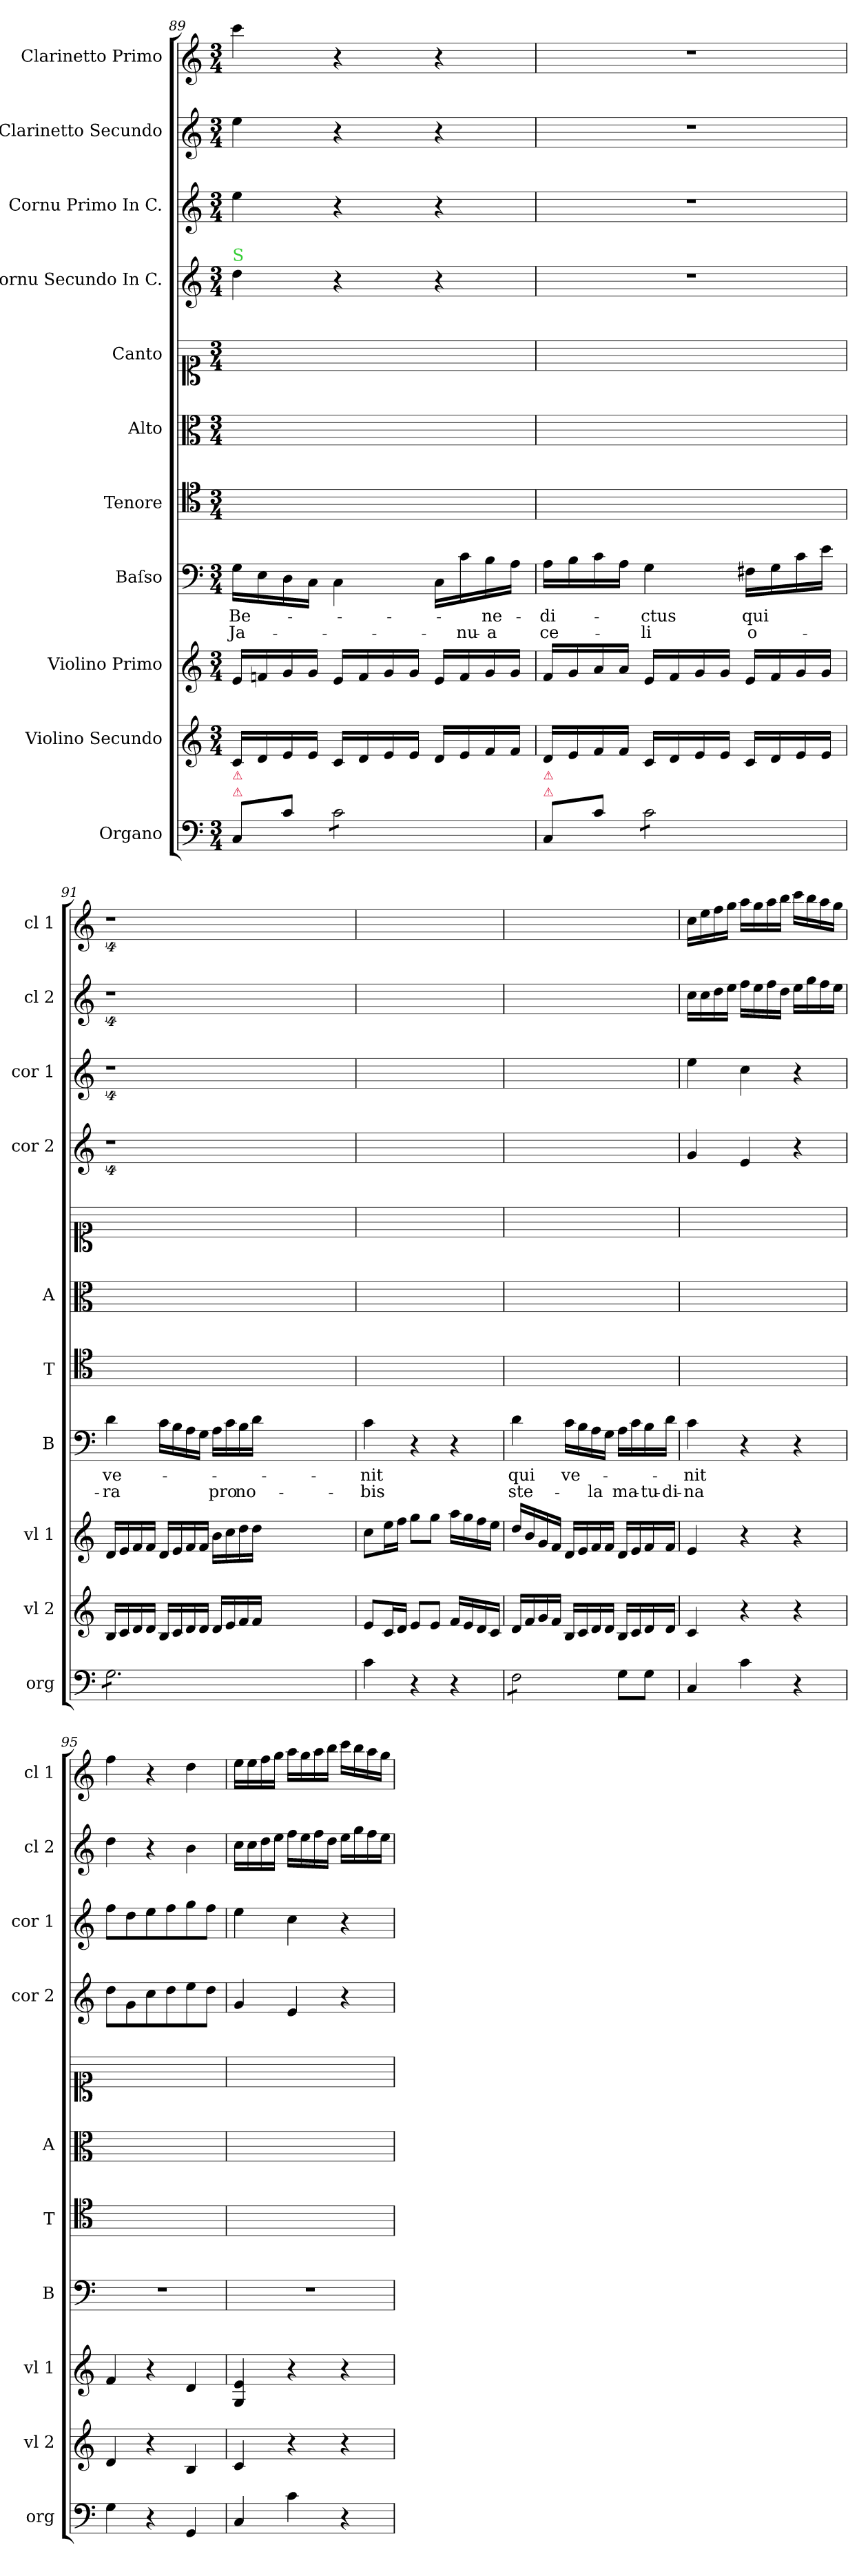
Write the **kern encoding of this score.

**kern	**kern	**kern	**kern	**text	**text	**kern	**kern	**kern	**kern	**kern	**kern	**kern
*part11	*part10	*part9	*part8	*part8	*part8	*part7	*part6	*part5	*part4	*part3	*part2	*part1
*staff11	*staff10	*staff9	*staff8	*staff8	*staff8	*staff7	*staff6	*staff5	*staff4	*staff3	*staff2	*staff1
*I"Organo	*I"Violino Secundo	*I"Violino Primo	*I"Baſso	*	*	*I"Tenore	*I"Alto	*I"Canto	*I"Cornu Secundo In C.	*I"Cornu Primo In C.	*I"Clarinetto Secundo	*I"Clarinetto Primo
*I'org	*I'vl 2	*I'vl 1	*I'B	*	*	*I'T	*I'A	*	*I'cor 2	*I'cor 1	*I'cl 2	*I'cl 1
*clefF4	*clefG2	*clefG2	*clefF4	*	*	*clefC4	*clefC3	*clefC1	*clefG2	*clefG2	*clefG2	*clefG2
*k[]	*k[]	*k[]	*k[]	*	*	*k[]	*k[]	*k[]	*k[]	*k[]	*k[]	*k[]
*C:	*C:	*C:	*C:	*	*	*C:	*C:	*C:	*C:	*C:	*C:	*C:
*M3/4	*M3/4	*M3/4	*M3/4	*	*	*M3/4	*M3/4	*M3/4	*M3/4	*M3/4	*M3/4	*M3/4
=89	=89	=89	=89	=89	=89	=89	=89	=89	=89	=89	=89	=89
!	!	!	!	!	!	!	!	!	!LO:TX:a:color=limegreen:t=S	!	!	!
!LO:TX:a:color=crimson:t=⚠	!	!	!	!	!	!	!	!	!	!	!	!
!LO:TX:a:color=crimson:t=⚠	!	!	!	!	!	!	!	!	!	!	!	!
8C/L	16c/LL	16e/LL	16G\LL	Be-	Ja-	2.ryy	2.ryy	2.ryy	4dd\	4ee\	4ee\	4ccc\
.	16d/	16fn/	16E\	.	.	.	.	.	.	.	.	.
8c\J	16e/	16g/	16D\	.	.	.	.	.	.	.	.	.
.	16e/JJ	16g/JJ	16C\JJ	.	.	.	.	.	.	.	.	.
*tremolo	*	*	*	*	*	*	*	*	*	*	*	*
8c\L	16c/LL	16e/LL	4C\	.	.	.	.	.	4r	4r	4r	4r
.	16d/	16f/	.	.	.	.	.	.	.	.	.	.
8c\	16e/	16g/	.	.	.	.	.	.	.	.	.	.
.	16e/JJ	16g/JJ	.	.	.	.	.	.	.	.	.	.
8c\	16d/LL	16e/LL	16C\LL	.	.	.	.	.	4r	4r	4r	4r
.	16e/	16f/	16c\	.	-nu-	.	.	.	.	.	.	.
8c\J	16f/	16g/	16B\	-ne-	-a	.	.	.	.	.	.	.
*Xtremolo	*	*	*	*	*	*	*	*	*	*	*	*
.	16f/JJ	16g/JJ	16A\JJ	.	.	.	.	.	.	.	.	.
=90	=90	=90	=90	=90	=90	=90	=90	=90	=90	=90	=90	=90
!LO:TX:a:color=crimson:t=⚠	!	!	!	!	!	!	!	!	!	!	!	!
!LO:TX:a:color=crimson:t=⚠	!	!	!	!	!	!	!	!	!	!	!	!
8C/L	16d/LL	16f/LL	16A\LL	-di-	ce-	2.ryy	2.ryy	2.ryy	2.r	2.r	2.r	2.r
.	16e/	16g/	16B\	.	.	.	.	.	.	.	.	.
8c\J	16f/	16a/	16c\	.	.	.	.	.	.	.	.	.
.	16f/JJ	16a/JJ	16A\JJ	.	.	.	.	.	.	.	.	.
*tremolo	*	*	*	*	*	*	*	*	*	*	*	*
8c\L	16c/LL	16e/LL	4G\	-ctus	-li	.	.	.	.	.	.	.
.	16d/	16f/	.	.	.	.	.	.	.	.	.	.
8c\	16e/	16g/	.	.	.	.	.	.	.	.	.	.
.	16e/JJ	16g/JJ	.	.	.	.	.	.	.	.	.	.
8c\	16c/LL	16e/LL	16F#X\LL	qui	o-	.	.	.	.	.	.	.
.	16d/	16f/	16G\	.	.	.	.	.	.	.	.	.
8c\J	16e/	16g/	16c\	.	.	.	.	.	.	.	.	.
.	16e/JJ	16g/JJ	16e\JJ	.	.	.	.	.	.	.	.	.
=91	=91	=91	=91	=91	=91	=91	=91	=91	=91	=91	=91	=91
8G\L	16B/LL	16d/LL	4d\	ve-	-ra	2.ryy	2.ryy	2.ryy	4%9r	4%9r	4%9r	4%9r
.	16c/	16e/	.	.	.	.	.	.	.	.	.	.
8G\	16d/	16f/	.	.	.	.	.	.	.	.	.	.
.	16d/JJ	16f/JJ	.	.	.	.	.	.	.	.	.	.
8G\	16B/LL	16d/LL	16c\LL	.	.	.	.	.	.	.	.	.
.	16c/	16e/	16B\	.	.	.	.	.	.	.	.	.
8G\	16d/	16f/	16A\	.	.	.	.	.	.	.	.	.
.	16d/JJ	16f/JJ	16G\JJ	.	.	.	.	.	.	.	.	.
8G\	16d/LL	16b\LL	16A\LL	.	pro	.	.	.	.	.	.	.
.	16e/	16cc\	16c\	.	.	.	.	.	.	.	.	.
8G\J	16f/	16dd\	16B\	.	no-	.	.	.	.	.	.	.
*Xtremolo	*	*	*	*	*	*	*	*	*	*	*	*
.	16f/JJ	16dd\JJ	16d\JJ	.	.	.	.	.	.	.	.	.
1.ryy	1.ryy	1.ryy	1.ryy	.	.	1.ryy	1.ryy	1.ryy	.	.	.	.
=92	=92	=92	=92	=92	=92	=92	=92	=92	=92	=92	=92	=92
4c\	8e/L	8cc\L	4c\	-nit	-bis	2.ryy	2.ryy	2.ryy	2.ryy	2.ryy	2.ryy	2.ryy
.	16c/L	16ee\L	.	.	.	.	.	.	.	.	.	.
.	16d/JJ	16ff\JJ	.	.	.	.	.	.	.	.	.	.
4r	8e/L	8gg\L	4r	.	.	.	.	.	.	.	.	.
.	8e/J	8gg\J	.	.	.	.	.	.	.	.	.	.
4r	16f/LL	16aa\LL	4r	.	.	.	.	.	.	.	.	.
.	16e/	16gg\	.	.	.	.	.	.	.	.	.	.
.	16d/	16ff\	.	.	.	.	.	.	.	.	.	.
.	16c/JJ	16ee\JJ	.	.	.	.	.	.	.	.	.	.
=93	=93	=93	=93	=93	=93	=93	=93	=93	=93	=93	=93	=93
!LO:TX:a:color=crimson:t=⚠	!	!	!	!	!	!	!	!	!	!	!	!
*tremolo	*	*	*	*	*	*	*	*	*	*	*	*
8F\L	16d/LL	16dd/LL	4d\	qui	ste-	2.ryy	2.ryy	2.ryy	2.ryy	2.ryy	2.ryy	2.ryy
.	16f/	16b/	.	.	.	.	.	.	.	.	.	.
8F\	16g/	16g/	.	.	.	.	.	.	.	.	.	.
.	16f/JJ	16f/JJ	.	.	.	.	.	.	.	.	.	.
8F\	16B/LL	16d/LL	16c\LL	ve-	.	.	.	.	.	.	.	.
.	16c/	16e/	16B\	.	.	.	.	.	.	.	.	.
8F\J	16d/	16f/	16A\	.	-la	.	.	.	.	.	.	.
*Xtremolo	*	*	*	*	*	*	*	*	*	*	*	*
.	16d/JJ	16f/JJ	16G\JJ	.	.	.	.	.	.	.	.	.
8G\L	16B/LL	16d/LL	16A\LL	.	ma-	.	.	.	.	.	.	.
.	16c/	16e/	16c\	.	.	.	.	.	.	.	.	.
8G\J	16d/	16f/	16B\	.	-tu-	.	.	.	.	.	.	.
.	16d/JJ	16f/JJ	16d\JJ	.	-di-	.	.	.	.	.	.	.
=94	=94	=94	=94	=94	=94	=94	=94	=94	=94	=94	=94	=94
4C/	4c/	4e/	4c\	-nit	-na	2.ryy	2.ryy	2.ryy	4g/	4ee\	16cc\LL	16cc\LL
.	.	.	.	.	.	.	.	.	.	.	16cc\	16ee\
.	.	.	.	.	.	.	.	.	.	.	16dd\	16ff\
.	.	.	.	.	.	.	.	.	.	.	16ee\JJ	16gg\JJ
4c\	4r	4r	4r	.	.	.	.	.	4e/	4cc\	16ff\LL	16aa\LL
.	.	.	.	.	.	.	.	.	.	.	16ee\	16gg\
.	.	.	.	.	.	.	.	.	.	.	16ff\	16aa\
.	.	.	.	.	.	.	.	.	.	.	16dd\JJ	16bb\JJ
4r	4r	4r	4r	.	.	.	.	.	4r	4r	16ee\LL	16ccc\LL
.	.	.	.	.	.	.	.	.	.	.	16gg\	16bb\
.	.	.	.	.	.	.	.	.	.	.	16ff\	16aa\
.	.	.	.	.	.	.	.	.	.	.	16ee\JJ	16gg\JJ
=95	=95	=95	=95	=95	=95	=95	=95	=95	=95	=95	=95	=95
4G\	4d/	4f/	2.r	.	.	2.ryy	2.ryy	2.ryy	8dd\L	8ff\L	4dd\	4ff\
.	.	.	.	.	.	.	.	.	8g\	8dd\	.	.
4r	4r	4r	.	.	.	.	.	.	8cc\	8ee\	4r	4r
.	.	.	.	.	.	.	.	.	8dd\	8ff\	.	.
4GG/	4B/	4d/	.	.	.	.	.	.	8ee\	8gg\	4b\	4dd\
.	.	.	.	.	.	.	.	.	8dd\J	8ff\J	.	.
=96	=96	=96	=96	=96	=96	=96	=96	=96	=96	=96	=96	=96
4C/	4c/	4G/ 4e/	2.r	.	.	2.ryy	2.ryy	2.ryy	4g/	4ee\	16cc\LL	16ee\LL
.	.	.	.	.	.	.	.	.	.	.	16cc\	16ee\
.	.	.	.	.	.	.	.	.	.	.	16dd\	16ff\
.	.	.	.	.	.	.	.	.	.	.	16ee\JJ	16gg\JJ
4c\	4r	4r	.	.	.	.	.	.	4e/	4cc\	16ff\LL	16aa\LL
.	.	.	.	.	.	.	.	.	.	.	16ee\	16gg\
.	.	.	.	.	.	.	.	.	.	.	16ff\	16aa\
.	.	.	.	.	.	.	.	.	.	.	16dd\JJ	16bb\JJ
4r	4r	4r	.	.	.	.	.	.	4r	4r	16ee\LL	16ccc\LL
.	.	.	.	.	.	.	.	.	.	.	16gg\	16bb\
.	.	.	.	.	.	.	.	.	.	.	16ff\	16aa\
.	.	.	.	.	.	.	.	.	.	.	16ee\JJ	16gg\JJ
=	=	=	=	=	=	=	=	=	=	=	=	=
*-	*-	*-	*-	*-	*-	*-	*-	*-	*-	*-	*-	*-
